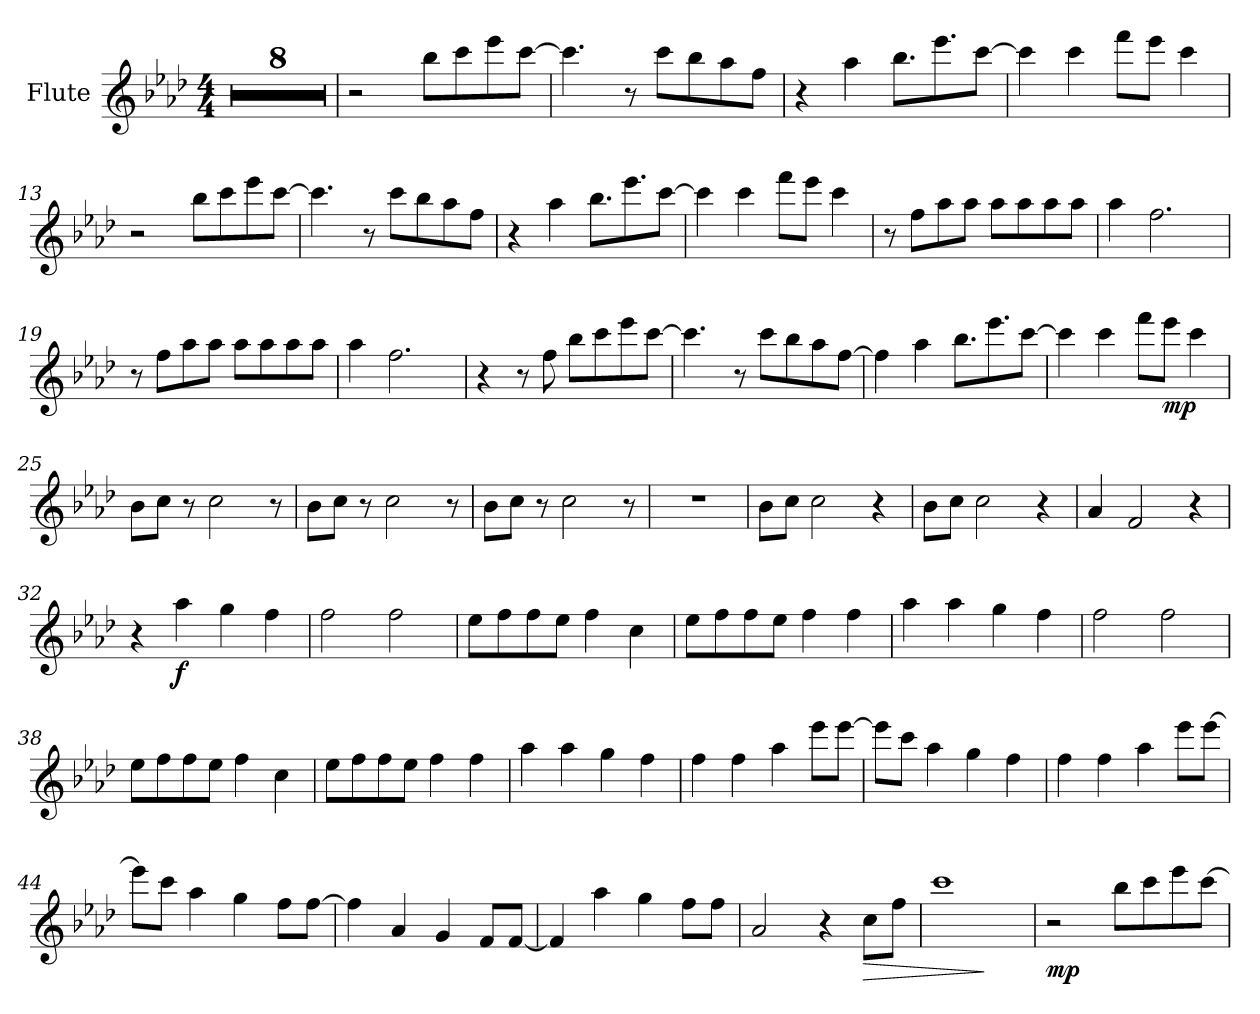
**kern	**dynam
*part1	*part1
*staff1	*staff1
*I"Flute	*
*I'Fl.	*
*clefG2	*
*k[b-e-a-d-]	*
*M4/4	*
*MM155	*
=1	=1
1r	.
=2	=2
1r	.
=3	=3
1r	.
=4	=4
1r	.
=5	=5
1r	.
=6	=6
1r	.
=7	=7
1r	.
=8	=8
1r	.
=9	=9
2r	.
8bb-\L	.
8ccc\	.
8eee-\	.
[8ccc\J	.
=10	=10
4.ccc\]	.
8r	.
8ccc\L	.
8bb-\	.
8aa-\	.
8ff\J	.
=11	=11
4r	.
4aa-\	.
8.bb-\L	.
8.eee-\	.
[8ccc\J	.
=12	=12
4ccc\]	.
4ccc\	.
8fff\L	.
8eee-\J	.
4ccc\	.
=13	=13
2r	.
8bb-\L	.
8ccc\	.
8eee-\	.
[8ccc\J	.
!!LO:LB:g=z
=14	=14
4.ccc\]	.
8r	.
8ccc\L	.
8bb-\	.
8aa-\	.
8ff\J	.
=15	=15
4r	.
4aa-\	.
8.bb-\L	.
8.eee-\	.
[8ccc\J	.
=16	=16
4ccc\]	.
4ccc\	.
8fff\L	.
8eee-\J	.
4ccc\	.
=17	=17
8r	.
8ff\L	.
8aa-\	.
8aa-\J	.
8aa-\L	.
8aa-\	.
8aa-\	.
8aa-\J	.
=18	=18
4aa-\	.
2.ff\	.
=19	=19
8r	.
8ff\L	.
8aa-\	.
8aa-\J	.
8aa-\L	.
8aa-\	.
8aa-\	.
8aa-\J	.
!!LO:LB:g=z
=20	=20
4aa-\	.
2.ff\	.
=21	=21
4r	.
8r	.
8ff\	.
8bb-\L	.
8ccc\	.
8eee-\	.
[8ccc\J	.
=22	=22
4.ccc\]	.
8r	.
8ccc\L	.
8bb-\	.
8aa-\	.
[8ff\J	.
=23	=23
4ff\]	.
4aa-\	.
8.bb-\L	.
8.eee-\	.
[8ccc\J	.
=24	=24
4ccc\]	.
4ccc\	.
8fff\L	.
!	!LO:DY:b
8eee-\J	mp
4ccc\	.
=25	=25
8b-\L	.
8cc\J	.
8r	.
2cc\	.
8r	.
=26	=26
8b-\L	.
8cc\J	.
8r	.
2cc\	.
8r	.
!!LO:LB:g=z
=27	=27
8b-\L	.
8cc\J	.
8r	.
2cc\	.
8r	.
=28	=28
1r	.
=29	=29
8b-\L	.
8cc\J	.
2cc\	.
4r	.
=30	=30
8b-\L	.
8cc\J	.
2cc\	.
4r	.
=31	=31
4a-/	.
2f/	.
4r	.
=32	=32
4r	.
!	!LO:DY:b
4aa-\	f
4gg\	.
4ff\	.
=33	=33
2ff\	.
2ff\	.
=34	=34
8ee-:\L	.
8ff\	.
8ff\	.
8ee-\J	.
4ff\	.
4cc\	.
=35	=35
8ee-\L	.
8ff\	.
8ff\	.
8ee-\J	.
4ff\	.
4ff\	.
!!LO:LB:g=z
=36	=36
4aa-\	.
4aa-\	.
4gg\	.
4ff\	.
=37	=37
2ff\	.
2ff\	.
=38	=38
8ee-:\L	.
8ff\	.
8ff\	.
8ee-\J	.
4ff\	.
4cc\	.
=39	=39
8ee-\L	.
8ff\	.
8ff\	.
8ee-\J	.
4ff\	.
4ff\	.
=40	=40
4aa-\	.
4aa-\	.
4gg\	.
4ff\	.
=41	=41
4ff\	.
4ff\	.
4aa-\	.
8eee-\L	.
[8eee-\J	.
=42	=42
8eee-\L]	.
8ccc\J	.
4aa-\	.
4gg\	.
4ff\	.
!!LO:LB:g=z
=43	=43
4ff\	.
4ff\	.
4aa-\	.
8eee-\L	.
[8eee-\J	.
=44	=44
8eee-\L]	.
8ccc\J	.
4aa-\	.
4gg\	.
8ff\L	.
[8ff\J	.
=45	=45
4ff\]	.
4a-/	.
4g/	.
8f/L	.
[8f/J	.
=46	=46
4f/]	.
4aa-\	.
4gg\	.
8ff\L	.
8ff\J	.
=47	=47
2a-/	.
4r	.
!	!LO:HP:b
8cc\L	>
8ff\J	.
=48	=48
1ccc:	.
.	]
=49	=49
!	!LO:DY:b
2r	mp
8bb-\L	.
8ccc\	.
8eee-\	.
[8ccc\J	.
=	=
*-	*-
